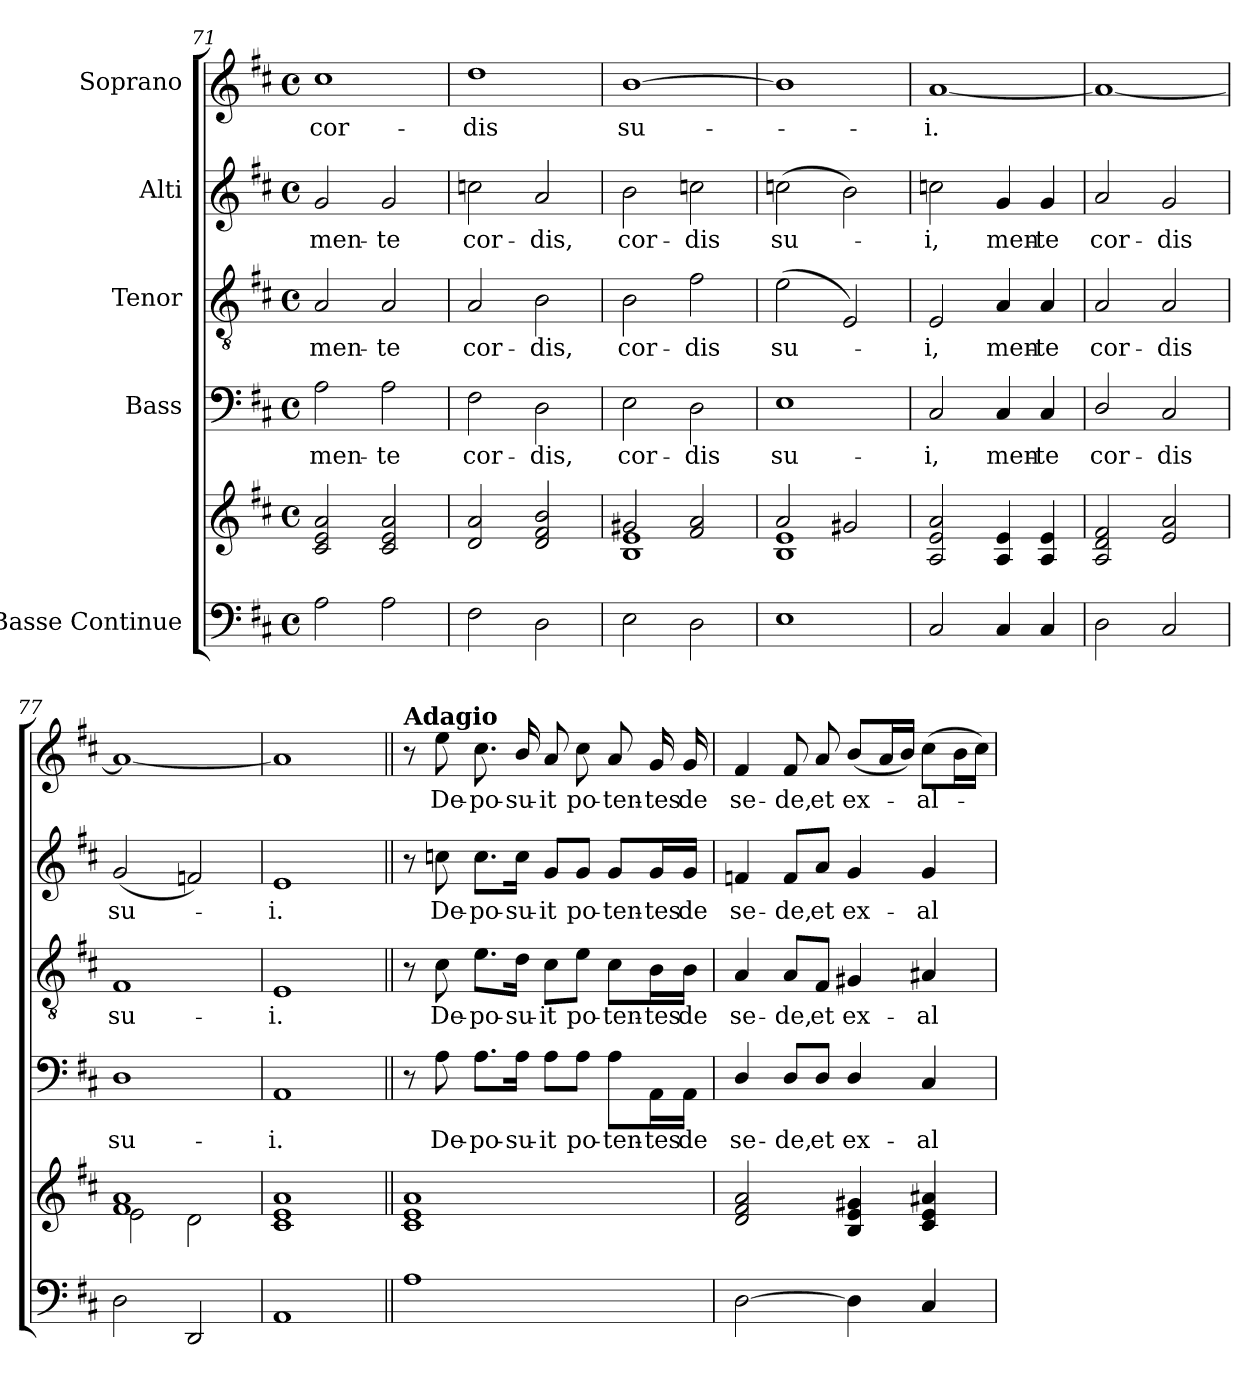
**kern	**kern	**kern	**text	**kern	**text	**kern	**text	**kern	**text
*part5	*part5	*part4	*part4	*part3	*part3	*part2	*part2	*part1	*part1
*staff6	*staff5	*staff4	*staff4	*staff3	*staff3	*staff2	*staff2	*staff1	*staff1
*I"Basse Continue	*	*I"Bass	*	*I"Tenor	*	*I"Alti	*	*I"Soprano	*
*clefF4	*clefG2	*clefF4	*	*clefGv2	*	*clefG2	*	*clefG2	*
*	*	*	*	*	*	*ITrd2c3	*	*	*
*k[f#c#]	*k[f#c#]	*k[f#c#]	*	*k[f#c#]	*	*k[f#c#g#d#a#]	*	*k[f#c#]	*
*M4/4	*M4/4	*M4/4	*	*M4/4	*	*M4/4	*	*M4/4	*
*met(c)	*met(c)	*met(c)	*	*met(c)	*	*met(c)	*	*met(c)	*
=71	=71	=71	=71	=71	=71	=71	=71	=71	=71
2A\	2c#/ 2e/ 2a/	2A!\	men-	2A!/	men-	2e!i/	men-	1cc#!	cor-
2A\	2c#/ 2e/ 2a/	2A!\	te	2A!/	te	2e!i/	te	.	.
!!LO:PB:g=z
=72	=72	=72	=72	=72	=72	=72	=72	=72	=72
2F#\	2d/ 2a/	2F#!\	cor-	2A!/	cor-	2an!i\	cor-	1dd!	dis
2D\	2d/ 2f#/ 2b/	2D!\	dis,	2B!\	dis,	2f#!i/	dis,	.	.
=73	=73	=73	=73	=73	=73	=73	=73	=73	=73
*	*^	*	*	*	*	*	*	*	*
2E\	2g#X/	1B 1e	2E!\	cor-	2B!\	cor-	2g#!i\	cor-	[1b!	su-
2D\	2f#/ 2a/	.	2D!\	dis	2f#!\	dis	2an!i\	dis	.	.
=74	=74	=74	=74	=74	=74	=74	=74	=74	=74	=74
1E	2a/	1B 1e	1E!	su-	(2e!\	su-	(2an!i\	su-	1b!]	.
.	2g#X/	.	.	.	2E!/)	.	2g#!i\)	.	.	.
*	*v	*v	*	*	*	*	*	*	*	*
=75	=75	=75	=75	=75	=75	=75	=75	=75	=75
2C#/	2A/ 2e/ 2a/	2C#!/	i,	2E!/	-i,	2an!i\	-i,	[1a!	-i.
4C#/	4A/ 4e/	4C#!/	men-	4A!/	men-	4e!i/	men-	.	.
4C#/	4A/ 4e/	4C#!/	te	4A!/	te	4e!i/	te	.	.
=76	=76	=76	=76	=76	=76	=76	=76	=76	=76
2D\	2A/ 2d/ 2f#/	2D!/	cor-	2A!/	cor-	2f#!i/	cor-	1a!_	.
2C#/	2e/ 2a/	2C#!/	dis	2A!/	dis	2e!i/	dis	.	.
=77	=77	=77	=77	=77	=77	=77	=77	=77	=77
*	*^	*	*	*	*	*	*	*	*
2D\	1f# 1a	2e\	1D!	su-	1F#!	su-	(2e!i/	su-	1a!_	.
2DD/	.	2d\	.	.	.	.	2dn!i/)	.	.	.
*	*v	*v	*	*	*	*	*	*	*	*
=78	=78	=78	=78	=78	=78	=78	=78	=78	=78
1AA	1c# 1e 1a	1AA!	i.	1E!	i.	1c#!i	-i.	1a!]	.
!!LO:LB:g=z
=79||	=79||	=79||	=79||	=79||	=79||	=79||	=79||	=79||	=79||
*	*	*	*	*	*	*	*	*MM60	*
!	!	!	!	!	!	!	!	!LO:TX:a:B:t=Adagio	!
1A	1c# 1e 1a	8r	.	8r	.	8r	.	8r	.
.	.	8A!\	De-	8c#!\	De-	8an!i\	De-	8ee!\	De-
.	.	8.A!\L	po-	8.e!\L	po-	8.a!i\L	po-	8.cc#!\	po-
.	.	16A!\Jk	su-	16d!\Jk	su-	16a!i\Jk	su-	16b!/	su-
.	.	8A!\L	it	8c#!\L	it	8e!i/L	it	8a!/	it
.	.	8A!\J	po-	8e!\J	po-	8e!i/J	po-	8cc#!\	po-
.	.	8A!\L	ten-	8c#!\L	ten-	8e!i/L	ten-	8a!/	ten-
.	.	16AA!\L	tes	16B!\L	tes	16e!i/L	tes	16g!/	tes
.	.	16AA!\JJ	de	16B!\JJ	de	16e!i/JJ	de	16g!/	de
=80	=80	=80	=80	=80	=80	=80	=80	=80	=80
[2D\	2d/ 2f#/ 2a/	4D!/	se-	4A!/	se-	4dn!i/	se-	4f#!/	se-
.	.	8D!/L	de,	8A!/L	de,	8d!i/L	de,	8f#!/	de,
.	.	8D!/J	et	8F#!/J	et	8f#!i/J	et	8a!/	et
4D\]	4B/ 4e/ 4g#X/	4D!/	ex-	4G#X!/	ex-	4e!i/	ex-	(8b!/L	ex-
.	.	.	.	.	.	.	.	16a!/L	.
.	.	.	.	.	.	.	.	16b!/JJ)	.
4C#/	4c#/ 4e/ 4a#X/	4C#!/	al-	4A#X!/	al-	4e!i/	al-	(8cc#!\L	-al-
.	.	.	.	.	.	.	.	16b!\L	.
.	.	.	.	.	.	.	.	16cc#!\JJ)	.
=	=	=	=	=	=	=	=	=	=
*-	*-	*-	*-	*-	*-	*-	*-	*-	*-
